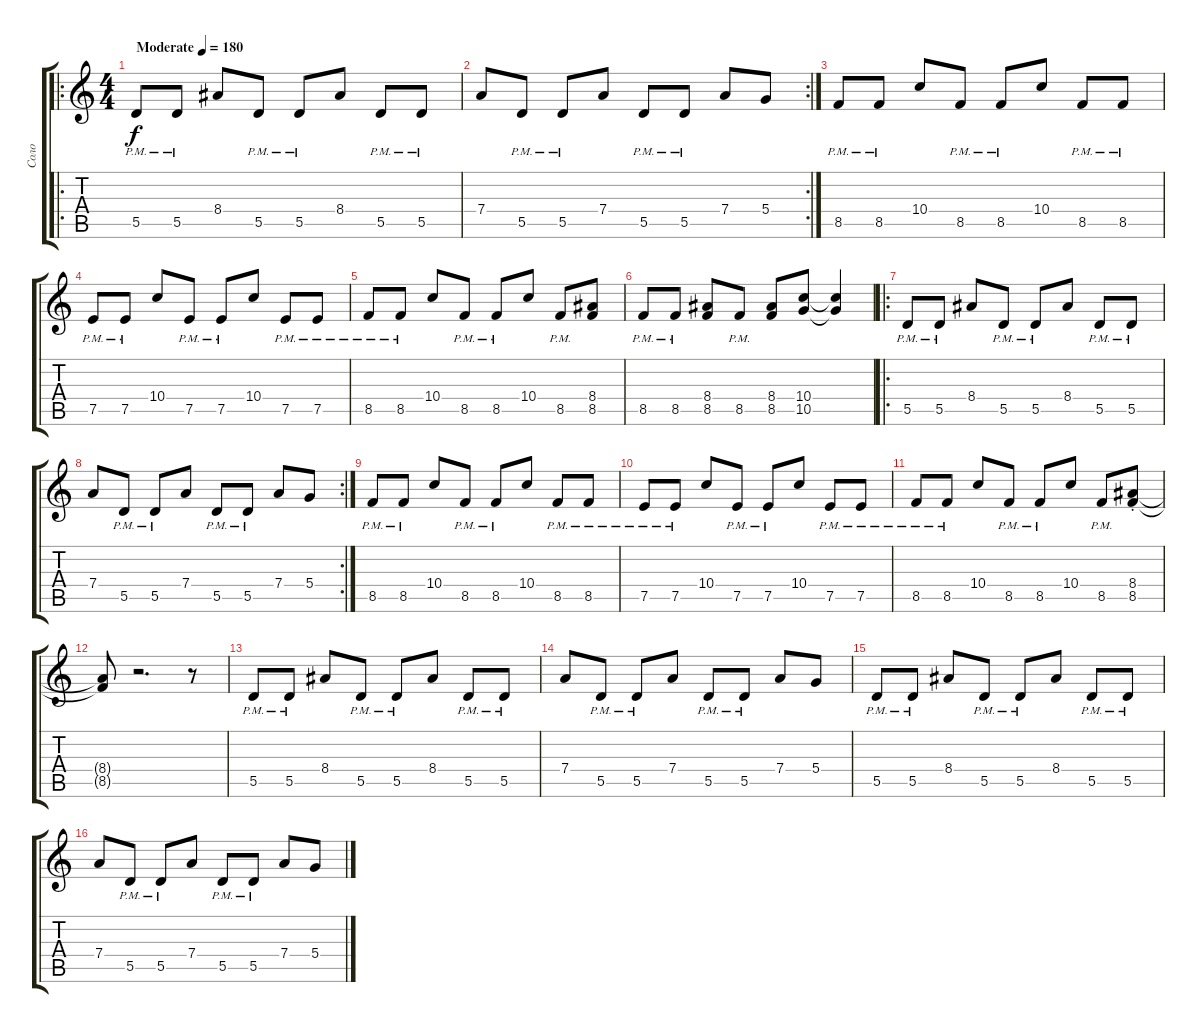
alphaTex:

\track ("Соло" "Соло") {instrument distortionguitar}
\staff {score tabs}
\tuning (E4 B3 G3 D3 A2 E2) {hide}
\ro
\ts (4 4)
\tempo (180 "Moderate")
\clef g2
\ks c
5.5{pm}.8{dy f instrument distortionguitar} 5.5{pm}.8 8.4.8 5.5{pm}.8 5.5{pm}.8 8.4.8 5.5{pm}.8 5.5{pm}.8 |
\rc 2
7.4.8 5.5{pm}.8 5.5{pm}.8 7.4.8 5.5{pm}.8 5.5{pm}.8 7.4.8 5.4.8 |
8.5{pm}.8 8.5{pm}.8 10.4.8 8.5{pm}.8 8.5{pm}.8 10.4.8 8.5{pm}.8 8.5{pm}.8 |
7.5{pm}.8 7.5{pm}.8 10.4.8 7.5{pm}.8 7.5{pm}.8 10.4.8 7.5{pm}.8 7.5{pm}.8 |
8.5{pm}.8 8.5{pm}.8 10.4.8 8.5{pm}.8 8.5{pm}.8 10.4.8 8.5{pm}.8 (8.4 8.5).8 |
8.5{pm}.8 8.5{pm}.8 (8.4 8.5).8 8.5{pm}.8 (8.4 8.5).8 (10.4 10.5).8 (10.4{t} 10.5{t}).4 |
\ro
5.5{pm}.8 5.5{pm}.8 8.4.8 5.5{pm}.8 5.5{pm}.8 8.4.8 5.5{pm}.8 5.5{pm}.8 |
\rc 2
7.4.8 5.5{pm}.8 5.5{pm}.8 7.4.8 5.5{pm}.8 5.5{pm}.8 7.4.8 5.4.8 |
8.5{pm}.8 8.5{pm}.8 10.4.8 8.5{pm}.8 8.5{pm}.8 10.4.8 8.5{pm}.8 8.5{pm}.8 |
7.5{pm}.8 7.5{pm}.8 10.4.8 7.5{pm}.8 7.5{pm}.8 10.4.8 7.5{pm}.8 7.5{pm}.8 |
8.5{pm}.8 8.5{pm}.8 10.4.8 8.5{pm}.8 8.5{pm}.8 10.4.8 8.5{pm}.8 (8.4{st} 8.5{st}).8 |
(8.4{t} 8.5{t}).8 r.2{d} r.8 |
5.5{pm}.8 5.5{pm}.8 8.4.8 5.5{pm}.8 5.5{pm}.8 8.4.8 5.5{pm}.8 5.5{pm}.8 |
7.4.8 5.5{pm}.8 5.5{pm}.8 7.4.8 5.5{pm}.8 5.5{pm}.8 7.4.8 5.4.8 |
5.5{pm}.8 5.5{pm}.8 8.4.8 5.5{pm}.8 5.5{pm}.8 8.4.8 5.5{pm}.8 5.5{pm}.8 |
7.4.8 5.5{pm}.8 5.5{pm}.8 7.4.8 5.5{pm}.8 5.5{pm}.8 7.4.8 5.4.8
